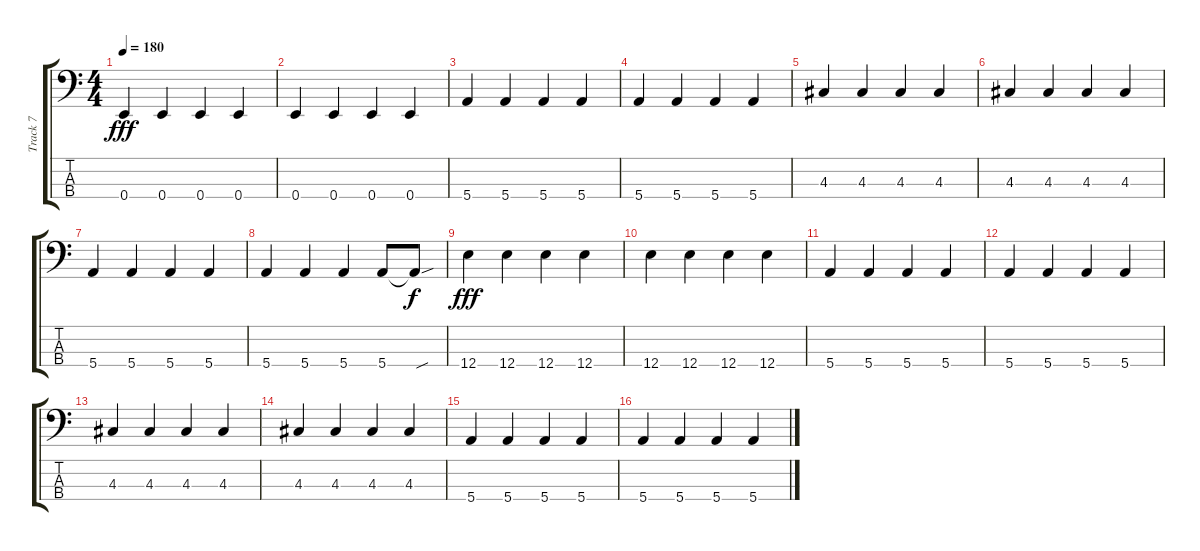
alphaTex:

\track ("Track 7" "Track 7") {instrument electricbassfinger}
\staff {score tabs}
\tuning (G2 D2 A1 E1) {hide}
\ts (4 4)
\tempo 180
\clef f4
\ks c
0.4.4{dy fff} 0.4.4 0.4.4 0.4.4 |
0.4.4 0.4.4 0.4.4 0.4.4 |
5.4.4 5.4.4 5.4.4 5.4.4 |
5.4.4 5.4.4 5.4.4 5.4.4 |
4.3.4 4.3.4 4.3.4 4.3.4 |
4.3.4 4.3.4 4.3.4 4.3.4 |
5.4.4 5.4.4 5.4.4 5.4.4 |
5.4.4 5.4.4 5.4.4 5.4.8 5.4{sou t}.8{dy f} |
12.4.4{dy fff} 12.4.4 12.4.4 12.4.4 |
12.4.4 12.4.4 12.4.4 12.4.4 |
5.4.4 5.4.4 5.4.4 5.4.4 |
5.4.4 5.4.4 5.4.4 5.4.4 |
4.3.4 4.3.4 4.3.4 4.3.4 |
4.3.4 4.3.4 4.3.4 4.3.4 |
5.4.4 5.4.4 5.4.4 5.4.4 |
5.4.4 5.4.4 5.4.4 5.4.4
